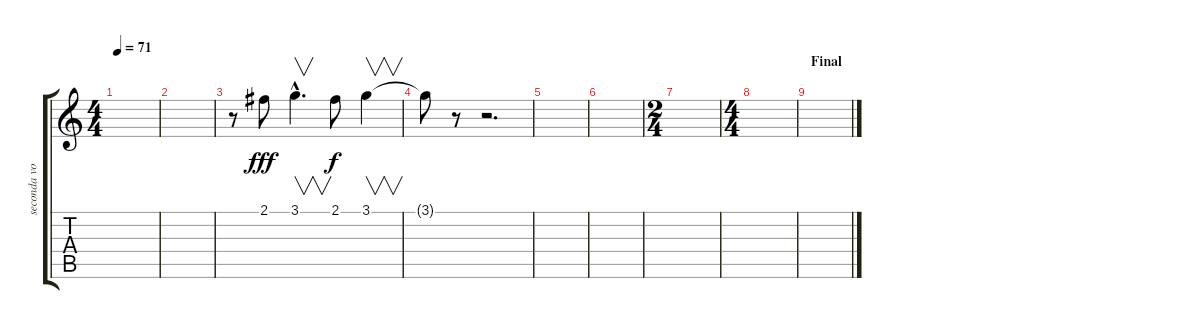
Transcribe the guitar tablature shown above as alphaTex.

\track ("seconda voce" "seconda vo") {instrument acousticguitarnylon}
\staff {score tabs}
\tuning (E4 B3 G3 D3 A2 E2) {hide}
\ts (4 4)
\tempo 71
\clef g2
\ks c
|
|
r.8 2.1.8{dy fff} 3.1{hac}.4{v d} 2.1.8{dy f} 3.1.4{v} |
3.1{t}.8 r.8 r.2{d} |
|
|
\ts (2 4)
|
\ts (4 4)
|
\section ("" "Final")
